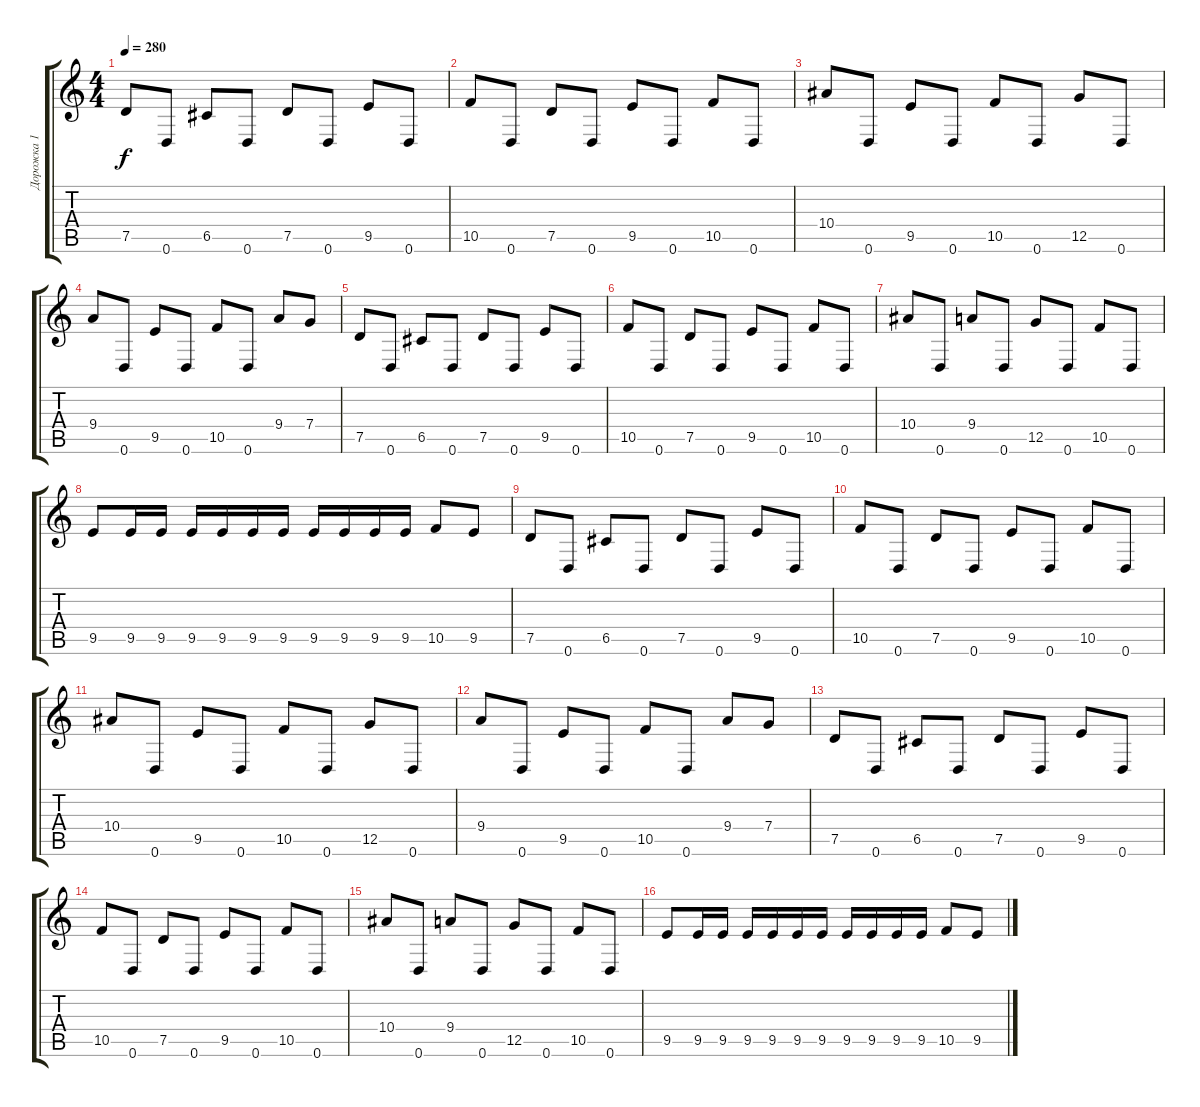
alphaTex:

\track ("Дорожка 1" "Дорожка 1") {instrument distortionguitar}
\staff {score tabs}
\tuning (D4 A3 F3 C3 G2 D2) {hide}
\ts (4 4)
\tempo 280
\clef g2
\ks c
7.5.8{dy f} 0.6.8 6.5.8 0.6.8 7.5.8 0.6.8 9.5.8 0.6.8 |
10.5.8 0.6.8 7.5.8 0.6.8 9.5.8 0.6.8 10.5.8 0.6.8 |
10.4.8 0.6.8 9.5.8 0.6.8 10.5.8 0.6.8 12.5.8 0.6.8 |
9.4.8 0.6.8 9.5.8 0.6.8 10.5.8 0.6.8 9.4.8 7.4.8 |
7.5.8 0.6.8 6.5.8 0.6.8 7.5.8 0.6.8 9.5.8 0.6.8 |
10.5.8 0.6.8 7.5.8 0.6.8 9.5.8 0.6.8 10.5.8 0.6.8 |
10.4.8 0.6.8 9.4.8 0.6.8 12.5.8 0.6.8 10.5.8 0.6.8 |
9.5.8 9.5.16 9.5.16 9.5.16 9.5.16 9.5.16 9.5.16 9.5.16 9.5.16 9.5.16 9.5.16 10.5.8 9.5.8 |
7.5.8 0.6.8 6.5.8 0.6.8 7.5.8 0.6.8 9.5.8 0.6.8 |
10.5.8 0.6.8 7.5.8 0.6.8 9.5.8 0.6.8 10.5.8 0.6.8 |
10.4.8 0.6.8 9.5.8 0.6.8 10.5.8 0.6.8 12.5.8 0.6.8 |
9.4.8 0.6.8 9.5.8 0.6.8 10.5.8 0.6.8 9.4.8 7.4.8 |
7.5.8 0.6.8 6.5.8 0.6.8 7.5.8 0.6.8 9.5.8 0.6.8 |
10.5.8 0.6.8 7.5.8 0.6.8 9.5.8 0.6.8 10.5.8 0.6.8 |
10.4.8 0.6.8 9.4.8 0.6.8 12.5.8 0.6.8 10.5.8 0.6.8 |
9.5.8 9.5.16 9.5.16 9.5.16 9.5.16 9.5.16 9.5.16 9.5.16 9.5.16 9.5.16 9.5.16 10.5.8 9.5.8
